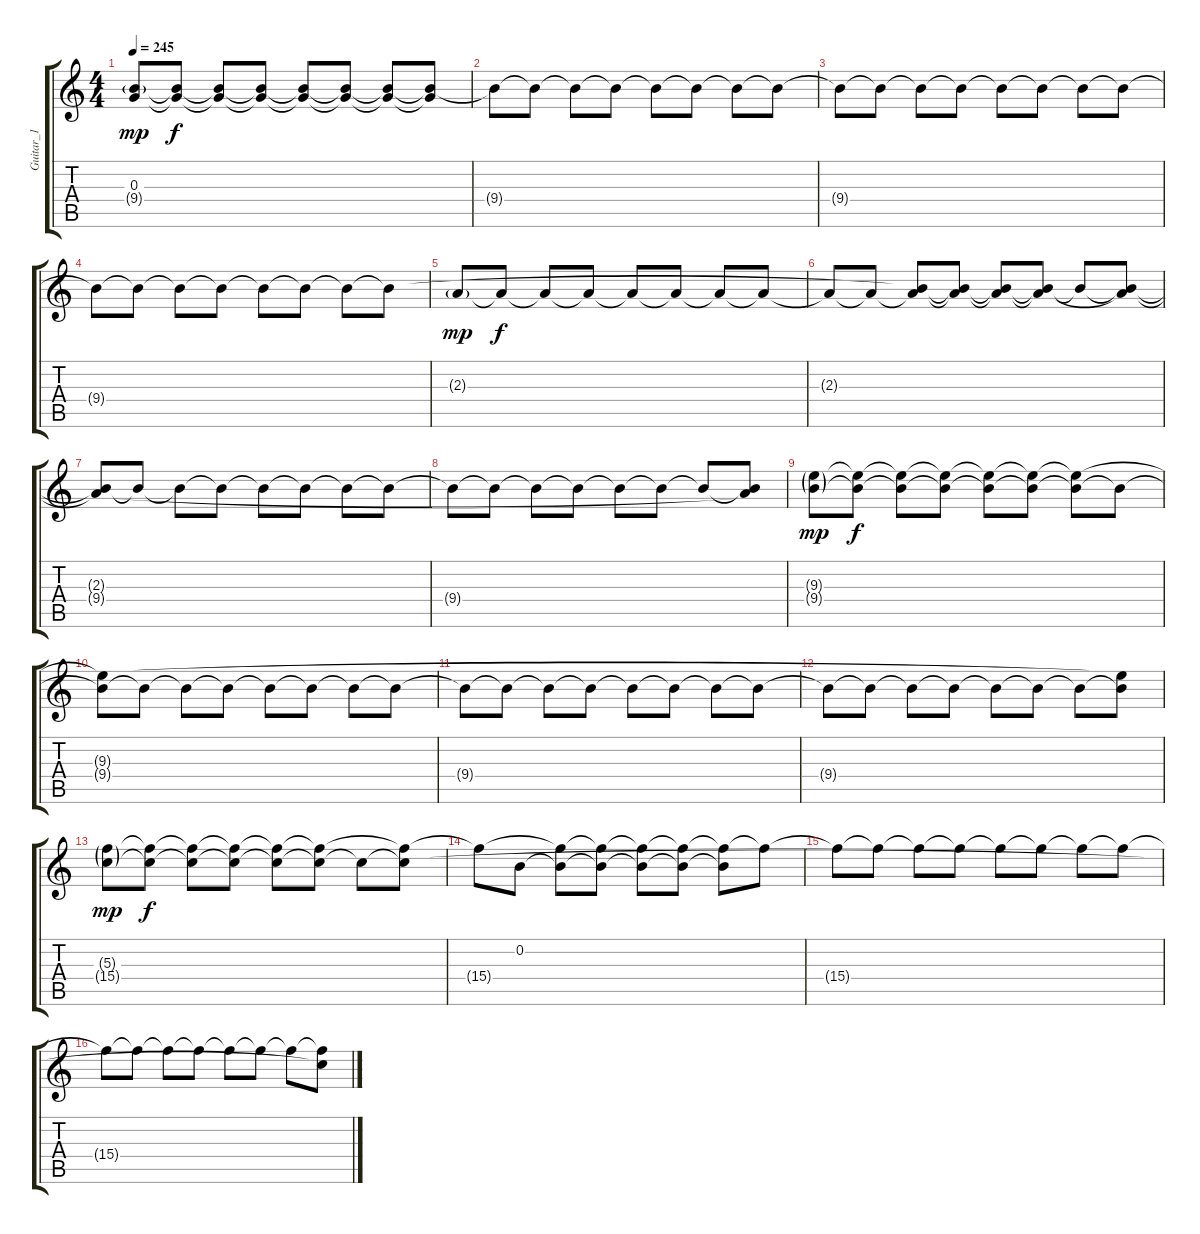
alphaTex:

\track ("Guitar_1" "Guitar_1") {instrument electricguitarjazz}
\staff {score tabs}
\tuning (E4 B3 G3 D3 A2 E2) {hide}
\ts (4 4)
\tempo 245
\clef g2
\ks c
(0.3 9.4{g}).8{dy mp volume 9} (0.3{t} 9.4{t}).8{dy f} (0.3{t} 9.4{t}).8 (0.3{t} 9.4{t}).8 (0.3{t} 9.4{t}).8 (0.3{t} 9.4{t}).8 (0.3{t} 9.4{t}).8 (0.3{t} 9.4{t}).8 |
9.4{t}.8 9.4{t}.8 9.4{t}.8 9.4{t}.8 9.4{t}.8 9.4{t}.8 9.4{t}.8 9.4{t}.8 |
9.4{t}.8{volume 5} 9.4{t}.8 9.4{t}.8 9.4{t}.8 9.4{t}.8 9.4{t}.8 9.4{t}.8 9.4{t}.8 |
9.4{t}.8 9.4{t}.8 9.4{t}.8 9.4{t}.8 9.4{t}.8 9.4{t}.8 9.4{t}.8 9.4{t}.8 |
2.3{g}.8{dy mp volume 9} 2.3{t}.8{dy f} 2.3{t}.8 2.3{t}.8 2.3{t}.8 2.3{t}.8 2.3{t}.8 2.3{t}.8 |
2.3{t}.8 2.3{t}.8 (2.3{t} 9.4{t}).8 (2.3{t} 9.4{t}).8 (2.3{t} 9.4{t}).8 (2.3{t} 9.4{t}).8 9.4{t}.8 (2.3{t} 9.4{t}).8 |
(2.3{t} 9.4{t}).8{volume 5} 9.4{t}.8 9.4{t}.8 9.4{t}.8 9.4{t}.8 9.4{t}.8 9.4{t}.8 9.4{t}.8 |
9.4{t}.8 9.4{t}.8 9.4{t}.8 9.4{t}.8 9.4{t}.8 9.4{t}.8 9.4{t}.8 (2.3{t} 9.4{t}).8 |
(9.3{g} 9.4{g}).8{dy mp volume 9} (9.3{t} 9.4{t}).8{dy f} (9.3{t} 9.4{t}).8 (9.3{t} 9.4{t}).8 (9.3{t} 9.4{t}).8 (9.3{t} 9.4{t}).8 (9.3{t} 9.4{t}).8 9.4{t}.8 |
(9.3{t} 9.4{t}).8 9.4{t}.8 9.4{t}.8 9.4{t}.8 9.4{t}.8 9.4{t}.8 9.4{t}.8 9.4{t}.8 |
9.4{t}.8{volume 5} 9.4{t}.8 9.4{t}.8 9.4{t}.8 9.4{t}.8 9.4{t}.8 9.4{t}.8 9.4{t}.8 |
9.4{t}.8 9.4{t}.8 9.4{t}.8 9.4{t}.8 9.4{t}.8 9.4{t}.8 9.4{t}.8 (9.3{t} 9.4{t}).8 |
(5.3{g} 15.4{g}).8{dy mp volume 9} (5.3{t} 15.4{t}).8{dy f} (5.3{t} 15.4{t}).8 (5.3{t} 15.4{t}).8 (5.3{t} 15.4{t}).8 (5.3{t} 15.4{t}).8 5.3{t}.8 (5.3{t} 15.4{t}).8 |
15.4{t}.8 0.2.8 (0.2{t} 15.4{t}).8 (0.2{t} 15.4{t}).8 (0.2{t} 15.4{t}).8 (0.2{t} 15.4{t}).8 (0.2{t} 15.4{t}).8 15.4{t}.8 |
15.4{t}.8{volume 5} 15.4{t}.8 15.4{t}.8 15.4{t}.8 15.4{t}.8 15.4{t}.8 15.4{t}.8 15.4{t}.8 |
15.4{t}.8 15.4{t}.8 15.4{t}.8 15.4{t}.8 15.4{t}.8 15.4{t}.8 15.4{t}.8 (5.3{t} 15.4{t}).8
